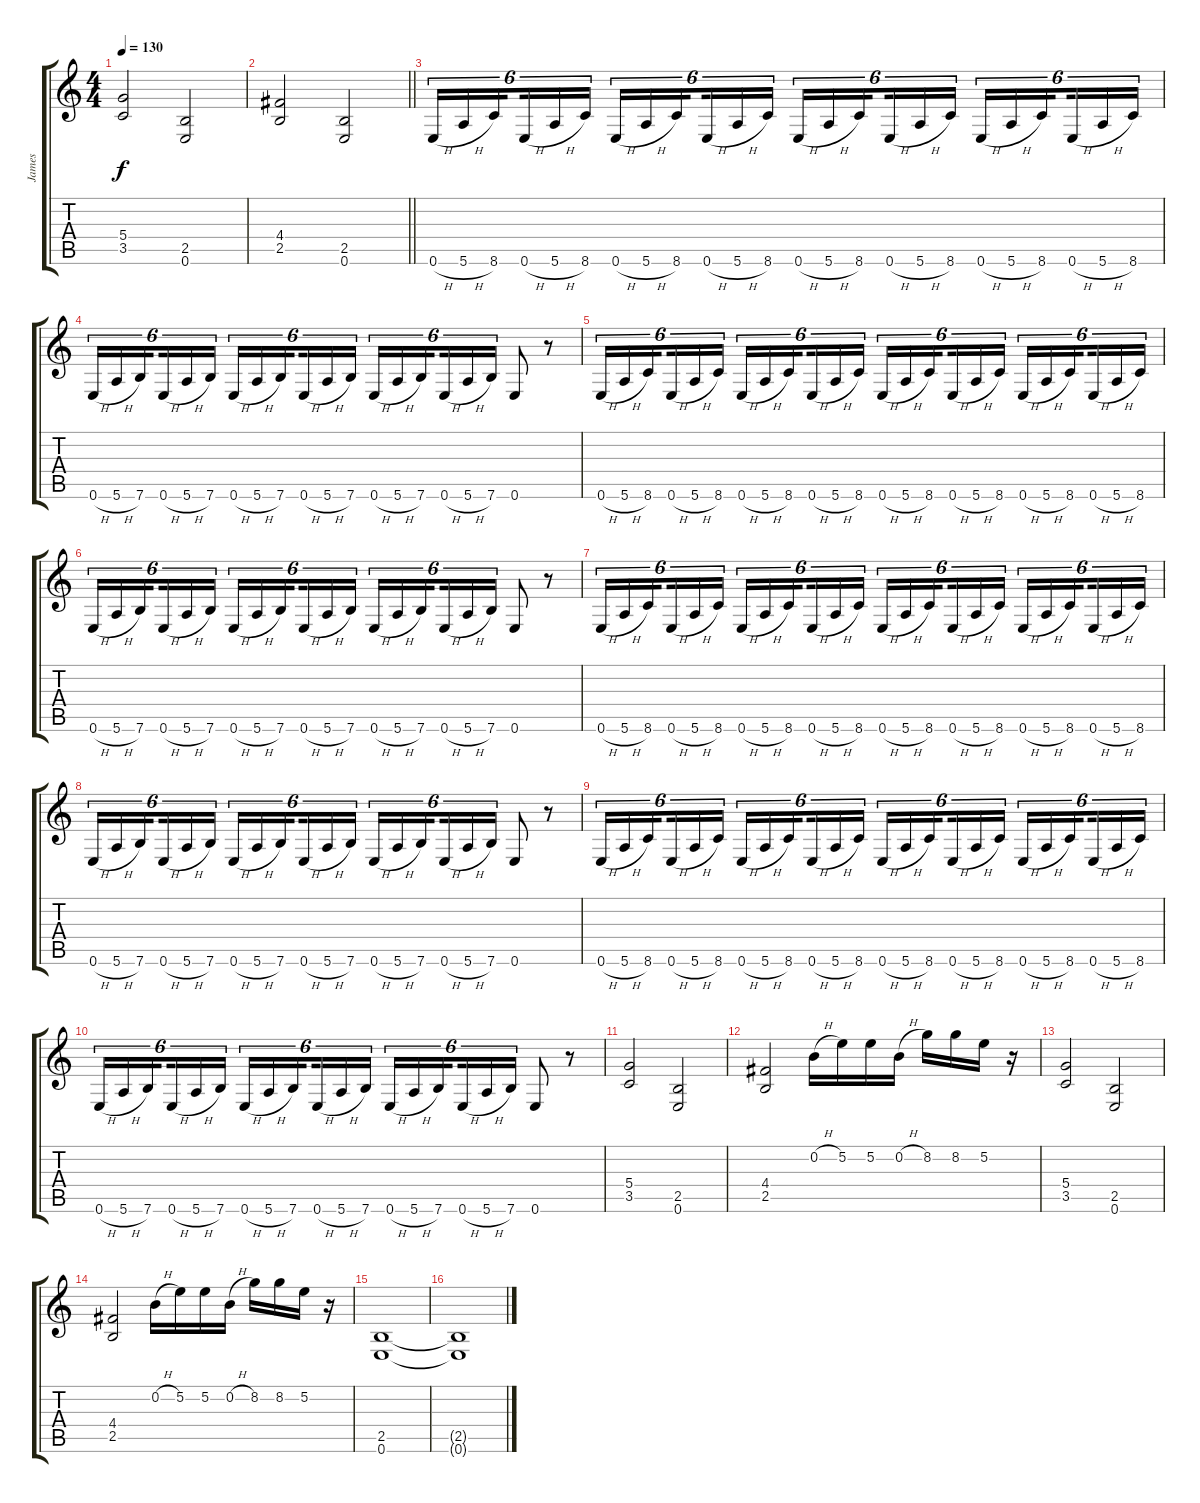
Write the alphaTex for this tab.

\track ("James" "James") {instrument distortionguitar}
\staff {score tabs}
\tuning (E4 B3 G3 D3 A2 E2) {hide}
\ts (4 4)
\tempo 130
\clef g2
\ks c
(5.4 3.5).2{dy f} (2.5 0.6).2 |
\barLineRight lightlight
(4.4 2.5).2 (2.5 0.6).2 |
0.6{h}.16{tu (6 4)} 5.6{h}.16{tu (6 4)} 8.6.16{tu (6 4) beam splitsecondary} 0.6{h}.16{tu (6 4)} 5.6{h}.16{tu (6 4)} 8.6.16{tu (6 4)} 0.6{h}.16{tu (6 4)} 5.6{h}.16{tu (6 4)} 8.6.16{tu (6 4) beam splitsecondary} 0.6{h}.16{tu (6 4)} 5.6{h}.16{tu (6 4)} 8.6.16{tu (6 4)} 0.6{h}.16{tu (6 4)} 5.6{h}.16{tu (6 4)} 8.6.16{tu (6 4) beam splitsecondary} 0.6{h}.16{tu (6 4)} 5.6{h}.16{tu (6 4)} 8.6.16{tu (6 4)} 0.6{h}.16{tu (6 4)} 5.6{h}.16{tu (6 4)} 8.6.16{tu (6 4) beam splitsecondary} 0.6{h}.16{tu (6 4)} 5.6{h}.16{tu (6 4)} 8.6.16{tu (6 4)} |
0.6{h}.16{tu (6 4)} 5.6{h}.16{tu (6 4)} 7.6.16{tu (6 4) beam splitsecondary} 0.6{h}.16{tu (6 4)} 5.6{h}.16{tu (6 4)} 7.6.16{tu (6 4)} 0.6{h}.16{tu (6 4)} 5.6{h}.16{tu (6 4)} 7.6.16{tu (6 4) beam splitsecondary} 0.6{h}.16{tu (6 4)} 5.6{h}.16{tu (6 4)} 7.6.16{tu (6 4)} 0.6{h}.16{tu (6 4)} 5.6{h}.16{tu (6 4)} 7.6.16{tu (6 4) beam splitsecondary} 0.6{h}.16{tu (6 4)} 5.6{h}.16{tu (6 4)} 7.6.16{tu (6 4)} 0.6.8 r.8 |
0.6{h}.16{tu (6 4)} 5.6{h}.16{tu (6 4)} 8.6.16{tu (6 4) beam splitsecondary} 0.6{h}.16{tu (6 4)} 5.6{h}.16{tu (6 4)} 8.6.16{tu (6 4)} 0.6{h}.16{tu (6 4)} 5.6{h}.16{tu (6 4)} 8.6.16{tu (6 4) beam splitsecondary} 0.6{h}.16{tu (6 4)} 5.6{h}.16{tu (6 4)} 8.6.16{tu (6 4)} 0.6{h}.16{tu (6 4)} 5.6{h}.16{tu (6 4)} 8.6.16{tu (6 4) beam splitsecondary} 0.6{h}.16{tu (6 4)} 5.6{h}.16{tu (6 4)} 8.6.16{tu (6 4)} 0.6{h}.16{tu (6 4)} 5.6{h}.16{tu (6 4)} 8.6.16{tu (6 4) beam splitsecondary} 0.6{h}.16{tu (6 4)} 5.6{h}.16{tu (6 4)} 8.6.16{tu (6 4)} |
0.6{h}.16{tu (6 4)} 5.6{h}.16{tu (6 4)} 7.6.16{tu (6 4) beam splitsecondary} 0.6{h}.16{tu (6 4)} 5.6{h}.16{tu (6 4)} 7.6.16{tu (6 4)} 0.6{h}.16{tu (6 4)} 5.6{h}.16{tu (6 4)} 7.6.16{tu (6 4) beam splitsecondary} 0.6{h}.16{tu (6 4)} 5.6{h}.16{tu (6 4)} 7.6.16{tu (6 4)} 0.6{h}.16{tu (6 4)} 5.6{h}.16{tu (6 4)} 7.6.16{tu (6 4) beam splitsecondary} 0.6{h}.16{tu (6 4)} 5.6{h}.16{tu (6 4)} 7.6.16{tu (6 4)} 0.6.8 r.8 |
0.6{h}.16{tu (6 4)} 5.6{h}.16{tu (6 4)} 8.6.16{tu (6 4) beam splitsecondary} 0.6{h}.16{tu (6 4)} 5.6{h}.16{tu (6 4)} 8.6.16{tu (6 4)} 0.6{h}.16{tu (6 4)} 5.6{h}.16{tu (6 4)} 8.6.16{tu (6 4) beam splitsecondary} 0.6{h}.16{tu (6 4)} 5.6{h}.16{tu (6 4)} 8.6.16{tu (6 4)} 0.6{h}.16{tu (6 4)} 5.6{h}.16{tu (6 4)} 8.6.16{tu (6 4) beam splitsecondary} 0.6{h}.16{tu (6 4)} 5.6{h}.16{tu (6 4)} 8.6.16{tu (6 4)} 0.6{h}.16{tu (6 4)} 5.6{h}.16{tu (6 4)} 8.6.16{tu (6 4) beam splitsecondary} 0.6{h}.16{tu (6 4)} 5.6{h}.16{tu (6 4)} 8.6.16{tu (6 4)} |
0.6{h}.16{tu (6 4)} 5.6{h}.16{tu (6 4)} 7.6.16{tu (6 4) beam splitsecondary} 0.6{h}.16{tu (6 4)} 5.6{h}.16{tu (6 4)} 7.6.16{tu (6 4)} 0.6{h}.16{tu (6 4)} 5.6{h}.16{tu (6 4)} 7.6.16{tu (6 4) beam splitsecondary} 0.6{h}.16{tu (6 4)} 5.6{h}.16{tu (6 4)} 7.6.16{tu (6 4)} 0.6{h}.16{tu (6 4)} 5.6{h}.16{tu (6 4)} 7.6.16{tu (6 4) beam splitsecondary} 0.6{h}.16{tu (6 4)} 5.6{h}.16{tu (6 4)} 7.6.16{tu (6 4)} 0.6.8 r.8 |
0.6{h}.16{tu (6 4)} 5.6{h}.16{tu (6 4)} 8.6.16{tu (6 4) beam splitsecondary} 0.6{h}.16{tu (6 4)} 5.6{h}.16{tu (6 4)} 8.6.16{tu (6 4)} 0.6{h}.16{tu (6 4)} 5.6{h}.16{tu (6 4)} 8.6.16{tu (6 4) beam splitsecondary} 0.6{h}.16{tu (6 4)} 5.6{h}.16{tu (6 4)} 8.6.16{tu (6 4)} 0.6{h}.16{tu (6 4)} 5.6{h}.16{tu (6 4)} 8.6.16{tu (6 4) beam splitsecondary} 0.6{h}.16{tu (6 4)} 5.6{h}.16{tu (6 4)} 8.6.16{tu (6 4)} 0.6{h}.16{tu (6 4)} 5.6{h}.16{tu (6 4)} 8.6.16{tu (6 4) beam splitsecondary} 0.6{h}.16{tu (6 4)} 5.6{h}.16{tu (6 4)} 8.6.16{tu (6 4)} |
0.6{h}.16{tu (6 4)} 5.6{h}.16{tu (6 4)} 7.6.16{tu (6 4) beam splitsecondary} 0.6{h}.16{tu (6 4)} 5.6{h}.16{tu (6 4)} 7.6.16{tu (6 4)} 0.6{h}.16{tu (6 4)} 5.6{h}.16{tu (6 4)} 7.6.16{tu (6 4) beam splitsecondary} 0.6{h}.16{tu (6 4)} 5.6{h}.16{tu (6 4)} 7.6.16{tu (6 4)} 0.6{h}.16{tu (6 4)} 5.6{h}.16{tu (6 4)} 7.6.16{tu (6 4) beam splitsecondary} 0.6{h}.16{tu (6 4)} 5.6{h}.16{tu (6 4)} 7.6.16{tu (6 4)} 0.6.8 r.8 |
(5.4 3.5).2 (2.5 0.6).2 |
(4.4 2.5).2 0.2{h}.16 5.2.16 5.2.16 0.2{h}.16 8.2.16 8.2.16 5.2.16 r.16 |
(5.4 3.5).2 (2.5 0.6).2 |
(4.4 2.5).2 0.2{h}.16 5.2.16 5.2.16 0.2{h}.16 8.2.16 8.2.16 5.2.16 r.16 |
(2.5 0.6).1{volume 8} |
(2.5{t} 0.6{t}).1
